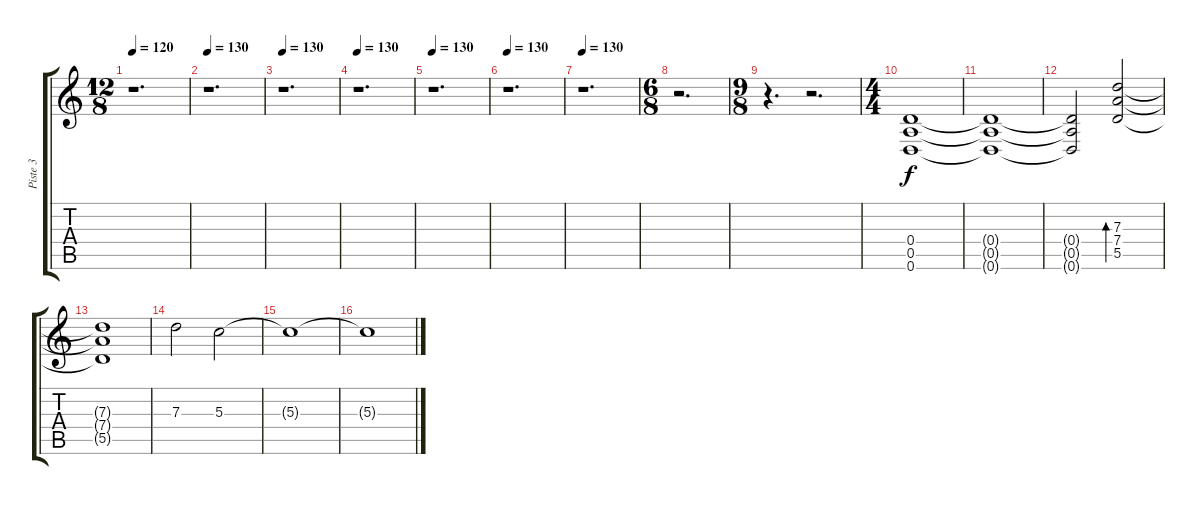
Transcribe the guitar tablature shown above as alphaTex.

\track ("Piste 3" "Piste 3") {instrument distortionguitar}
\staff {score tabs}
\tuning (E4 B3 G3 D3 A2 D2) {hide}
\ts (12 8)
\tempo 120
\tempo 130
\tempo 120
\clef g2
\ks c
r.1{d dy f instrument distortionguitar} |
\tempo 130
r.1{d} |
\tempo 130
r.1{d} |
\tempo 130
r.1{d} |
\tempo 130
r.1{d} |
\tempo 130
r.1{d} |
\tempo 130
r.1{d} |
\ts (6 8)
r.2{d} |
\ts (9 8)
r.4{d} r.2{d} |
\ts (4 4)
(0.4 0.5 0.6).1 |
(0.4{t} 0.5{t} 0.6{t}).1 |
(0.4{t} 0.5{t} 0.6{t}).2 (7.3 7.4 5.5).2{bd 480} |
(7.3{t} 7.4{t} 5.5{t}).1 |
7.3.2 5.3.2 |
5.3{t}.1 |
5.3{t}.1
